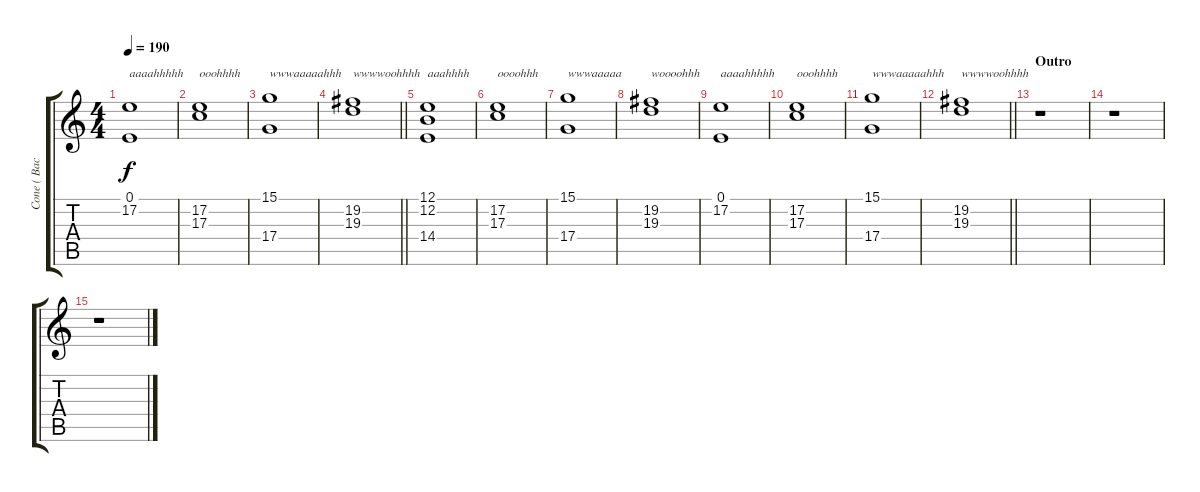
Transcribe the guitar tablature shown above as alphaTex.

\track ("Cone ( Back Vocals )" "Cone ( Bac") {instrument choiraahs}
\staff {score tabs}
\tuning (E4 B3 G3 D3 A2 E2) {hide}
\ts (4 4)
\tempo 190
\clef g2
\ks c
(0.1 17.2).1{txt "aaaahhhhh" dy f} |
(17.2 17.3).1{txt "ooohhhh"} |
(15.1 17.4).1{txt "wwwaaaaahhh"} |
\barLineRight lightlight
(19.2 19.3).1{txt "wwwwoohhhh"} |
(12.1 12.2 14.4).1{txt "aaahhhh"} |
(17.2 17.3).1{txt "oooohhh"} |
(15.1 17.4).1{txt "wwwaaaaa"} |
(19.2 19.3).1{txt "woooohhh"} |
(0.1 17.2).1{txt "aaaahhhhh"} |
(17.2 17.3).1{txt "ooohhhh"} |
(15.1 17.4).1{txt "wwwaaaaahhh"} |
\barLineRight lightlight
(19.2 19.3).1{txt "wwwwoohhhh"} |
\section ("" "Outro")
r.1 |
r.1 |
r.1
